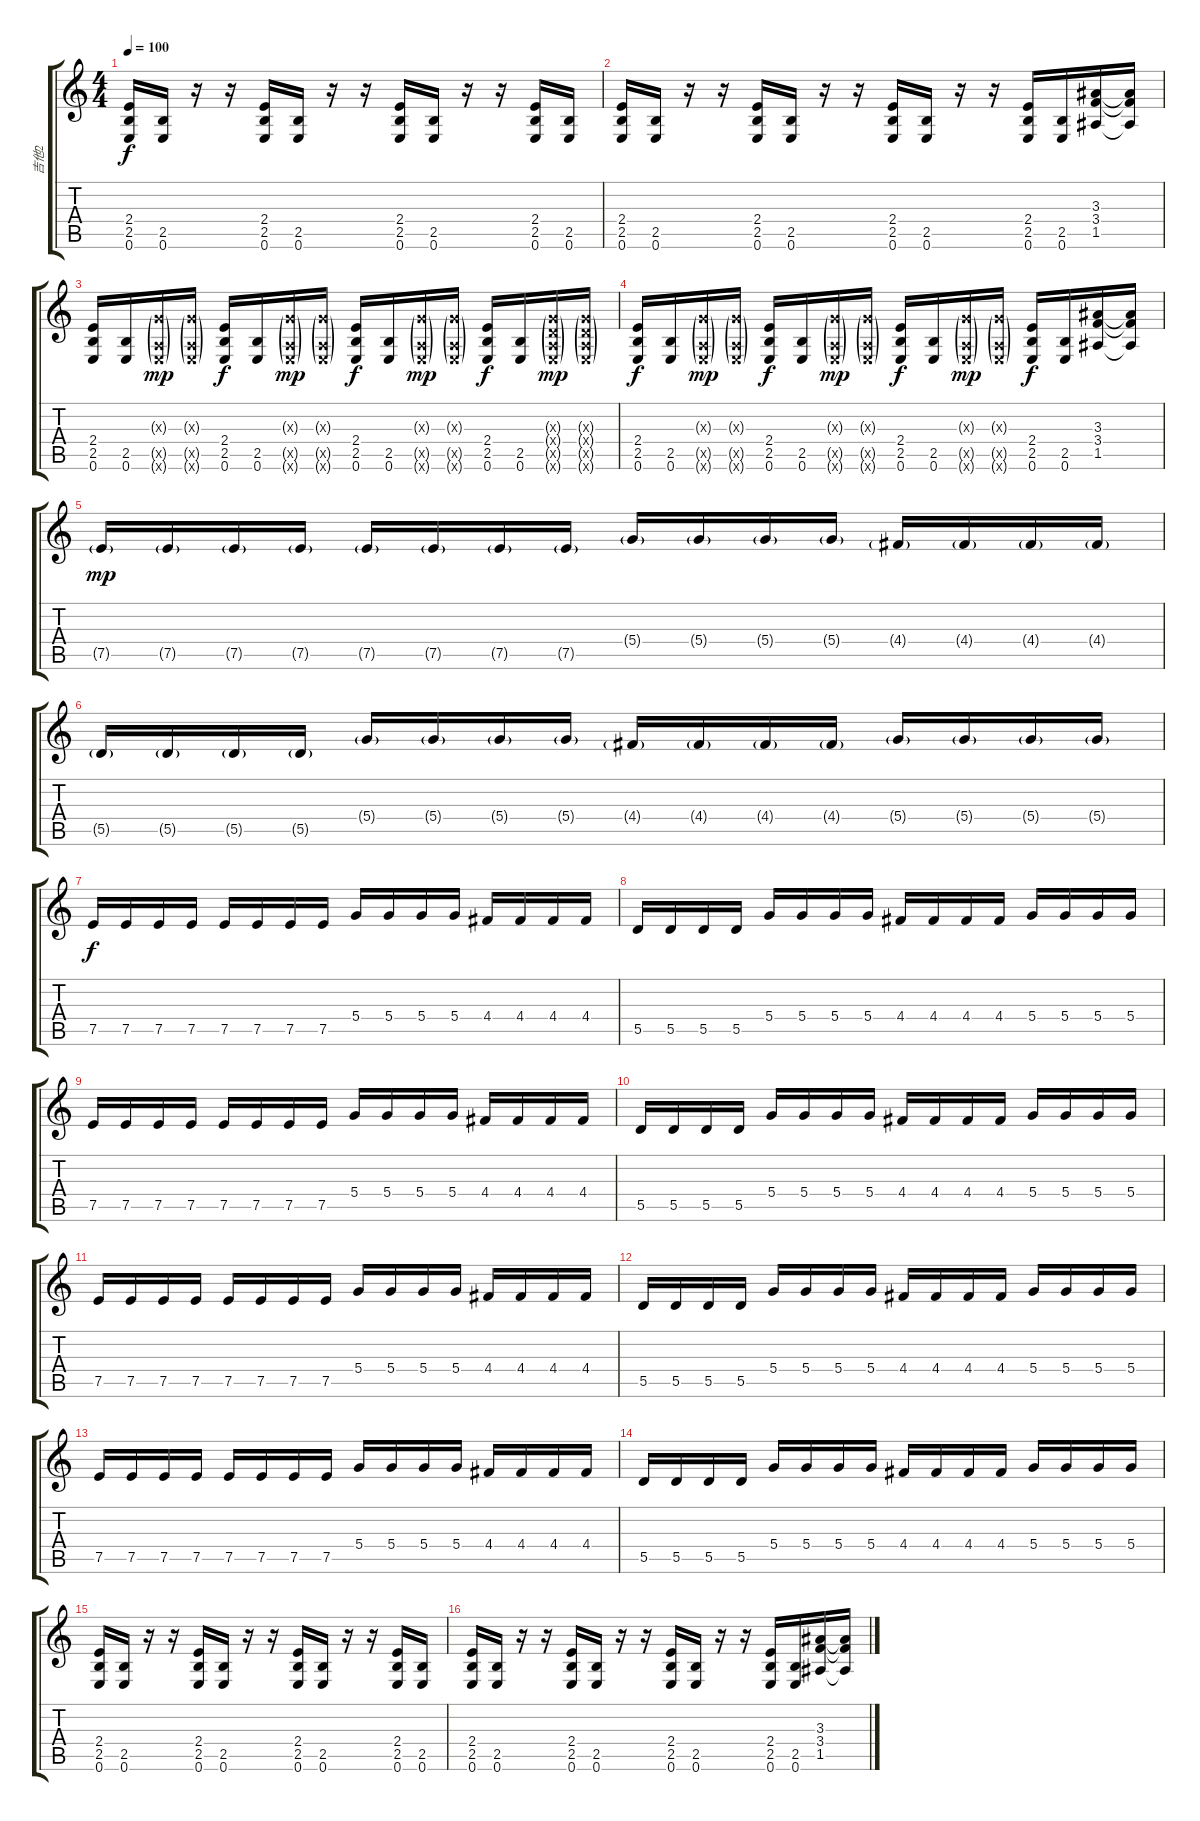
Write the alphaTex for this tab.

\track ("吉他2" "吉他2") {instrument electricguitarjazz}
\staff {score tabs}
\tuning (E4 B3 G3 D3 A2 E2) {hide}
\ts (4 4)
\tempo 100
\clef g2
\ks c
(2.4 2.5 0.6).16{dy f} (2.5 0.6).16 r.16 r.16 (2.4 2.5 0.6).16 (2.5 0.6).16 r.16 r.16 (2.4 2.5 0.6).16 (2.5 0.6).16 r.16 r.16 (2.4 2.5 0.6).16 (2.5 0.6).16 |
(2.4 2.5 0.6).16 (2.5 0.6).16 r.16 r.16 (2.4 2.5 0.6).16 (2.5 0.6).16 r.16 r.16 (2.4 2.5 0.6).16 (2.5 0.6).16 r.16 r.16 (2.4 2.5 0.6).16 (2.5 0.6).16 (3.3 3.4 1.5).16 (3.3{t} 3.4{t} 1.5{t}).16 |
(2.4 2.5 0.6).16 (2.5 0.6).16 (0.3{g x} 0.5{g x} 0.6{g x}).16{dy mp} (0.3{g x} 0.5{g x} 0.6{g x}).16 (2.4 2.5 0.6).16{dy f} (2.5 0.6).16 (0.3{g x} 0.5{g x} 0.6{g x}).16{dy mp} (0.3{g x} 0.5{g x} 0.6{g x}).16 (2.4 2.5 0.6).16{dy f} (2.5 0.6).16 (0.3{g x} 0.5{g x} 0.6{g x}).16{dy mp} (0.3{g x} 0.5{g x} 0.6{g x}).16 (2.4 2.5 0.6).16{dy f} (2.5 0.6).16 (0.3{g x} 0.4{g x} 0.5{g x} 0.6{g x}).16{dy mp} (0.3{g x} 0.4{g x} 0.5{g x} 0.6{g x}).16 |
(2.4 2.5 0.6).16{dy f} (2.5 0.6).16 (0.3{g x} 0.5{g x} 0.6{g x}).16{dy mp} (0.3{g x} 0.5{g x} 0.6{g x}).16 (2.4 2.5 0.6).16{dy f} (2.5 0.6).16 (0.3{g x} 0.5{g x} 0.6{g x}).16{dy mp} (0.3{g x} 0.5{g x} 0.6{g x}).16 (2.4 2.5 0.6).16{dy f} (2.5 0.6).16 (0.3{g x} 0.5{g x} 0.6{g x}).16{dy mp} (0.3{g x} 0.5{g x} 0.6{g x}).16 (2.4 2.5 0.6).16{dy f} (2.5 0.6).16 (3.3 3.4 1.5).16 (3.3{t} 3.4{t} 1.5{t}).16 |
7.5{g}.16{dy mp} 7.5{g}.16 7.5{g}.16 7.5{g}.16 7.5{g}.16 7.5{g}.16 7.5{g}.16 7.5{g}.16 5.4{g}.16 5.4{g}.16 5.4{g}.16 5.4{g}.16 4.4{g}.16 4.4{g}.16 4.4{g}.16 4.4{g}.16 |
5.5{g}.16 5.5{g}.16 5.5{g}.16 5.5{g}.16 5.4{g}.16 5.4{g}.16 5.4{g}.16 5.4{g}.16 4.4{g}.16 4.4{g}.16 4.4{g}.16 4.4{g}.16 5.4{g}.16 5.4{g}.16 5.4{g}.16 5.4{g}.16 |
7.5.16{dy f} 7.5.16 7.5.16 7.5.16 7.5.16 7.5.16 7.5.16 7.5.16 5.4.16 5.4.16 5.4.16 5.4.16 4.4.16 4.4.16 4.4.16 4.4.16 |
5.5.16 5.5.16 5.5.16 5.5.16 5.4.16 5.4.16 5.4.16 5.4.16 4.4.16 4.4.16 4.4.16 4.4.16 5.4.16 5.4.16 5.4.16 5.4.16 |
7.5.16 7.5.16 7.5.16 7.5.16 7.5.16 7.5.16 7.5.16 7.5.16 5.4.16 5.4.16 5.4.16 5.4.16 4.4.16 4.4.16 4.4.16 4.4.16 |
5.5.16 5.5.16 5.5.16 5.5.16 5.4.16 5.4.16 5.4.16 5.4.16 4.4.16 4.4.16 4.4.16 4.4.16 5.4.16 5.4.16 5.4.16 5.4.16 |
7.5.16 7.5.16 7.5.16 7.5.16 7.5.16 7.5.16 7.5.16 7.5.16 5.4.16 5.4.16 5.4.16 5.4.16 4.4.16 4.4.16 4.4.16 4.4.16 |
5.5.16 5.5.16 5.5.16 5.5.16 5.4.16 5.4.16 5.4.16 5.4.16 4.4.16 4.4.16 4.4.16 4.4.16 5.4.16 5.4.16 5.4.16 5.4.16 |
7.5.16 7.5.16 7.5.16 7.5.16 7.5.16 7.5.16 7.5.16 7.5.16 5.4.16 5.4.16 5.4.16 5.4.16 4.4.16 4.4.16 4.4.16 4.4.16 |
5.5.16 5.5.16 5.5.16 5.5.16 5.4.16 5.4.16 5.4.16 5.4.16 4.4.16 4.4.16 4.4.16 4.4.16 5.4.16 5.4.16 5.4.16 5.4.16 |
(2.4 2.5 0.6).16 (2.5 0.6).16 r.16 r.16 (2.4 2.5 0.6).16 (2.5 0.6).16 r.16 r.16 (2.4 2.5 0.6).16 (2.5 0.6).16 r.16 r.16 (2.4 2.5 0.6).16 (2.5 0.6).16 |
(2.4 2.5 0.6).16 (2.5 0.6).16 r.16 r.16 (2.4 2.5 0.6).16 (2.5 0.6).16 r.16 r.16 (2.4 2.5 0.6).16 (2.5 0.6).16 r.16 r.16 (2.4 2.5 0.6).16 (2.5 0.6).16 (3.3 3.4 1.5).16 (3.3{t} 3.4{t} 1.5{t}).16
